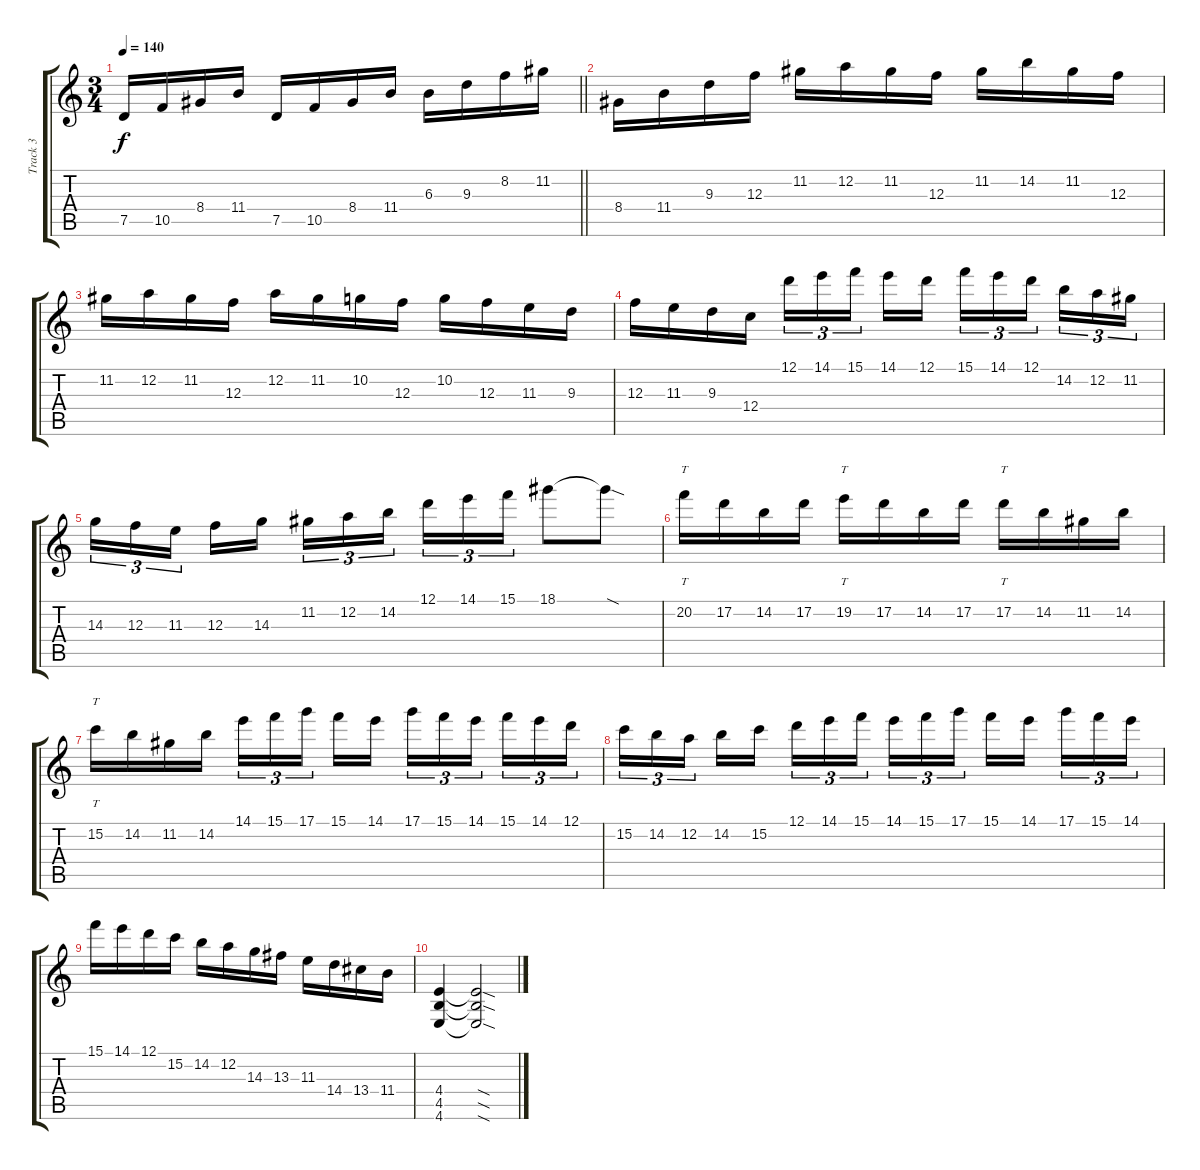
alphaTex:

\track ("Track 3" "Track 3") {instrument distortionguitar}
\staff {score tabs}
\tuning (D4 A3 F3 C3 G2 C2) {hide}
\ts (3 4)
\tempo 140
\clef g2
\barLineRight lightlight
\ks c
7.5.16{dy f} 10.5.16 8.4.16 11.4.16 7.5.16 10.5.16 8.4.16 11.4.16 6.3.16 9.3.16 8.2.16 11.2.16 |
8.4.16 11.4.16 9.3.16 12.3.16 11.2.16 12.2.16 11.2.16 12.3.16 11.2.16 14.2.16 11.2.16 12.3.16 |
11.2.16 12.2.16 11.2.16 12.3.16 12.2.16 11.2.16 10.2.16 12.3.16 10.2.16 12.3.16 11.3.16 9.3.16 |
12.3.16 11.3.16 9.3.16 12.4.16 12.1.16{tu (3 2)} 14.1.16{tu (3 2)} 15.1.16{tu (3 2) beam splitsecondary} 14.1.16 12.1.16 15.1.16{tu (3 2)} 14.1.16{tu (3 2)} 12.1.16{tu (3 2) beam splitsecondary} 14.2.16{tu (3 2)} 12.2.16{tu (3 2)} 11.2.16{tu (3 2)} |
14.3.16{tu (3 2)} 12.3.16{tu (3 2)} 11.3.16{tu (3 2) beam splitsecondary} 12.3.16 14.3.16 11.2.16{tu (3 2)} 12.2.16{tu (3 2)} 14.2.16{tu (3 2) beam splitsecondary} 12.1.16{tu (3 2)} 14.1.16{tu (3 2)} 15.1.16{tu (3 2)} 18.1.8 18.1{sod t}.8 |
20.2.16{tt} 17.2.16 14.2.16 17.2.16 19.2.16{tt} 17.2.16 14.2.16 17.2.16 17.2.16{tt} 14.2.16 11.2.16 14.2.16 |
15.2.16{tt} 14.2.16 11.2.16 14.2.16 14.1.16{tu (3 2)} 15.1.16{tu (3 2)} 17.1.16{tu (3 2) beam splitsecondary} 15.1.16 14.1.16 17.1.16{tu (3 2)} 15.1.16{tu (3 2)} 14.1.16{tu (3 2) beam splitsecondary} 15.1.16{tu (3 2)} 14.1.16{tu (3 2)} 12.1.16{tu (3 2)} |
15.2.16{tu (3 2)} 14.2.16{tu (3 2)} 12.2.16{tu (3 2) beam splitsecondary} 14.2.16 15.2.16 12.1.16{tu (3 2)} 14.1.16{tu (3 2)} 15.1.16{tu (3 2) beam splitsecondary} 14.1.16{tu (3 2)} 15.1.16{tu (3 2)} 17.1.16{tu (3 2)} 15.1.16 14.1.16{beam splitsecondary} 17.1.16{tu (3 2)} 15.1.16{tu (3 2)} 14.1.16{tu (3 2)} |
15.1.16 14.1.16 12.1.16 15.2.16 14.2.16 12.2.16 14.3.16 13.3.16 11.3.16 14.4.16 13.4.16 11.4.16 |
(4.4 4.5 4.6).4 (4.4{sod t} 4.5{sod t} 4.6{sod t}).2
